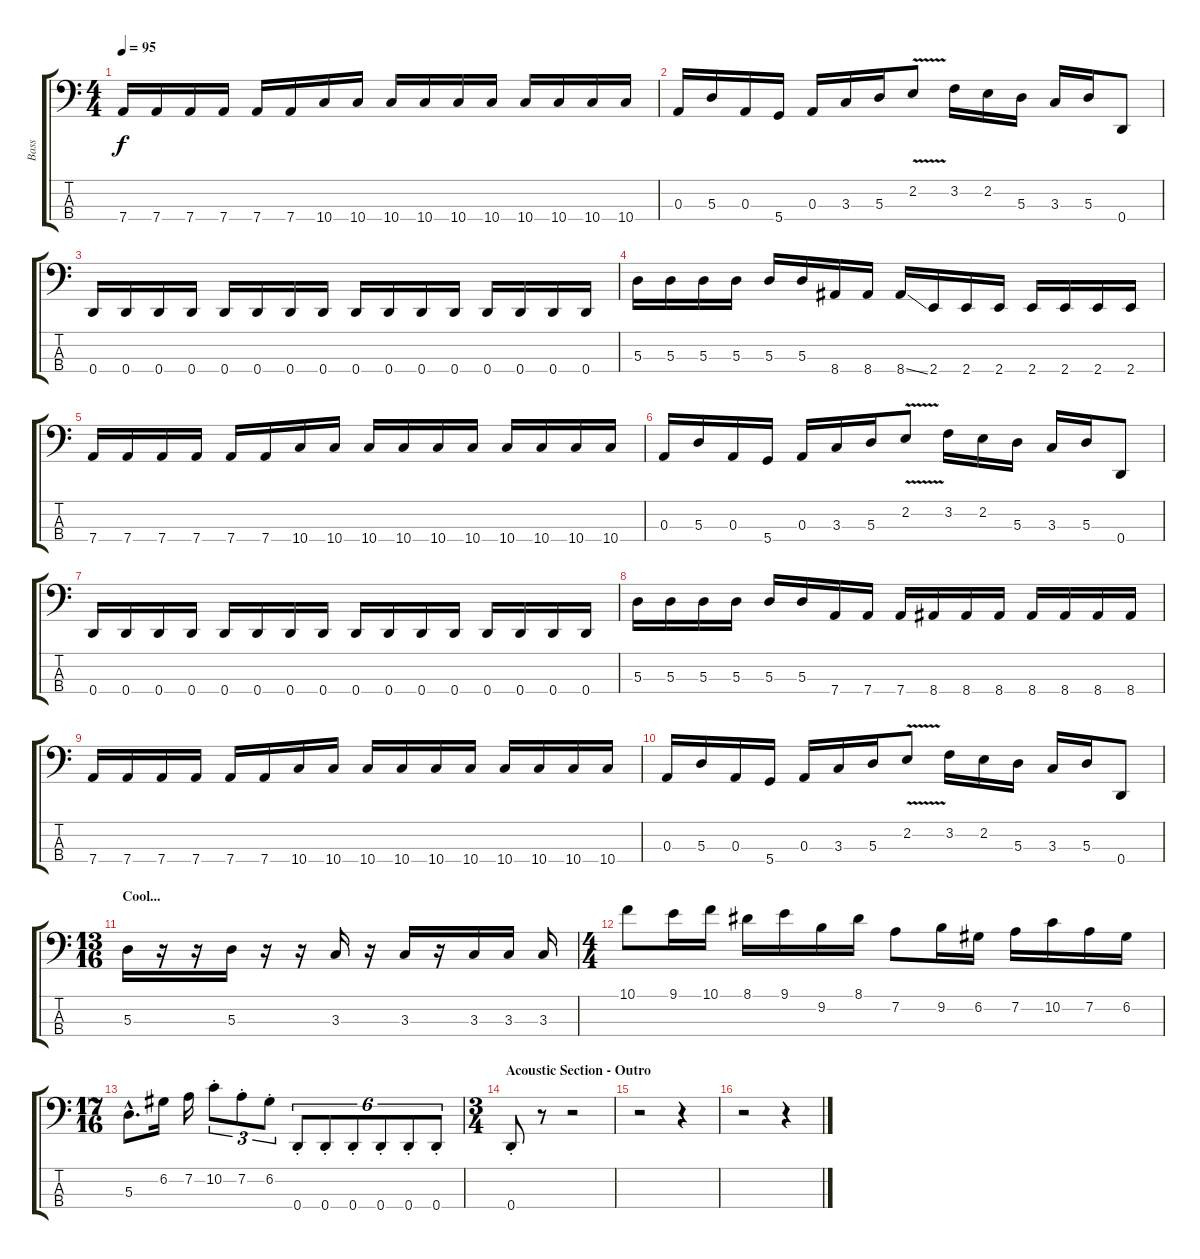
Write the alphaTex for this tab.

\track ("Bass" "Bass") {instrument electricbassfinger}
\staff {score tabs}
\tuning (G2 D2 A1 D1) {hide}
\ts (4 4)
\tempo 95
\clef f4
\ks c
7.4.16{dy f} 7.4.16 7.4.16 7.4.16 7.4.16 7.4.16 10.4.16 10.4.16 10.4.16 10.4.16 10.4.16 10.4.16 10.4.16 10.4.16 10.4.16 10.4.16 |
0.3.16 5.3.16 0.3.16 5.4.16 0.3.16 3.3.16 5.3.16 2.2{v}.8 3.2.16 2.2.16 5.3.16 3.3.16 5.3.16 0.4.8 |
0.4.16 0.4.16 0.4.16 0.4.16 0.4.16 0.4.16 0.4.16 0.4.16 0.4.16 0.4.16 0.4.16 0.4.16 0.4.16 0.4.16 0.4.16 0.4.16 |
5.3.16 5.3.16 5.3.16 5.3.16 5.3.16 5.3.16 8.4.16 8.4.16 8.4{ss}.16 2.4.16 2.4.16 2.4.16 2.4.16 2.4.16 2.4.16 2.4.16 |
7.4.16 7.4.16 7.4.16 7.4.16 7.4.16 7.4.16 10.4.16 10.4.16 10.4.16 10.4.16 10.4.16 10.4.16 10.4.16 10.4.16 10.4.16 10.4.16 |
0.3.16 5.3.16 0.3.16 5.4.16 0.3.16 3.3.16 5.3.16 2.2{v}.8 3.2.16 2.2.16 5.3.16 3.3.16 5.3.16 0.4.8 |
0.4.16 0.4.16 0.4.16 0.4.16 0.4.16 0.4.16 0.4.16 0.4.16 0.4.16 0.4.16 0.4.16 0.4.16 0.4.16 0.4.16 0.4.16 0.4.16 |
5.3.16 5.3.16 5.3.16 5.3.16 5.3.16 5.3.16 7.4.16 7.4.16 7.4.16 8.4.16 8.4.16 8.4.16 8.4.16 8.4.16 8.4.16 8.4.16 |
7.4.16 7.4.16 7.4.16 7.4.16 7.4.16 7.4.16 10.4.16 10.4.16 10.4.16 10.4.16 10.4.16 10.4.16 10.4.16 10.4.16 10.4.16 10.4.16 |
0.3.16 5.3.16 0.3.16 5.4.16 0.3.16 3.3.16 5.3.16 2.2{v}.8 3.2.16 2.2.16 5.3.16 3.3.16 5.3.16 0.4.8 |
\ts (13 16)
\section ("" "Cool...")
5.3.16 r.16 r.16 5.3.16 r.16 r.16 3.3.16 r.16 3.3.16 r.16 3.3.16 3.3.16 3.3.16 |
\ts (4 4)
10.1.8 9.1.16 10.1.16 8.1.16 9.1.16 9.2.16 8.1.16 7.2.8 9.2.16 6.2.16 7.2.16 10.2.16 7.2.16 6.2.16 |
\ts (17 16)
5.3{hac}.8{d} 6.2.16 7.2.16 10.2{st}.8{tu (3 2)} 7.2{st}.8{tu (3 2)} 6.2{st}.8{tu (3 2)} 0.4{st}.8{tu (6 4)} 0.4{st}.8{tu (6 4)} 0.4{st}.8{tu (6 4)} 0.4{st}.8{tu (6 4)} 0.4{st}.8{tu (6 4)} 0.4{st}.8{tu (6 4)} |
\ts (3 4)
\section ("" "Acoustic Section - Outro")
0.4{st}.8 r.8 r.2 |
r.2 r.4 |
r.2 r.4
